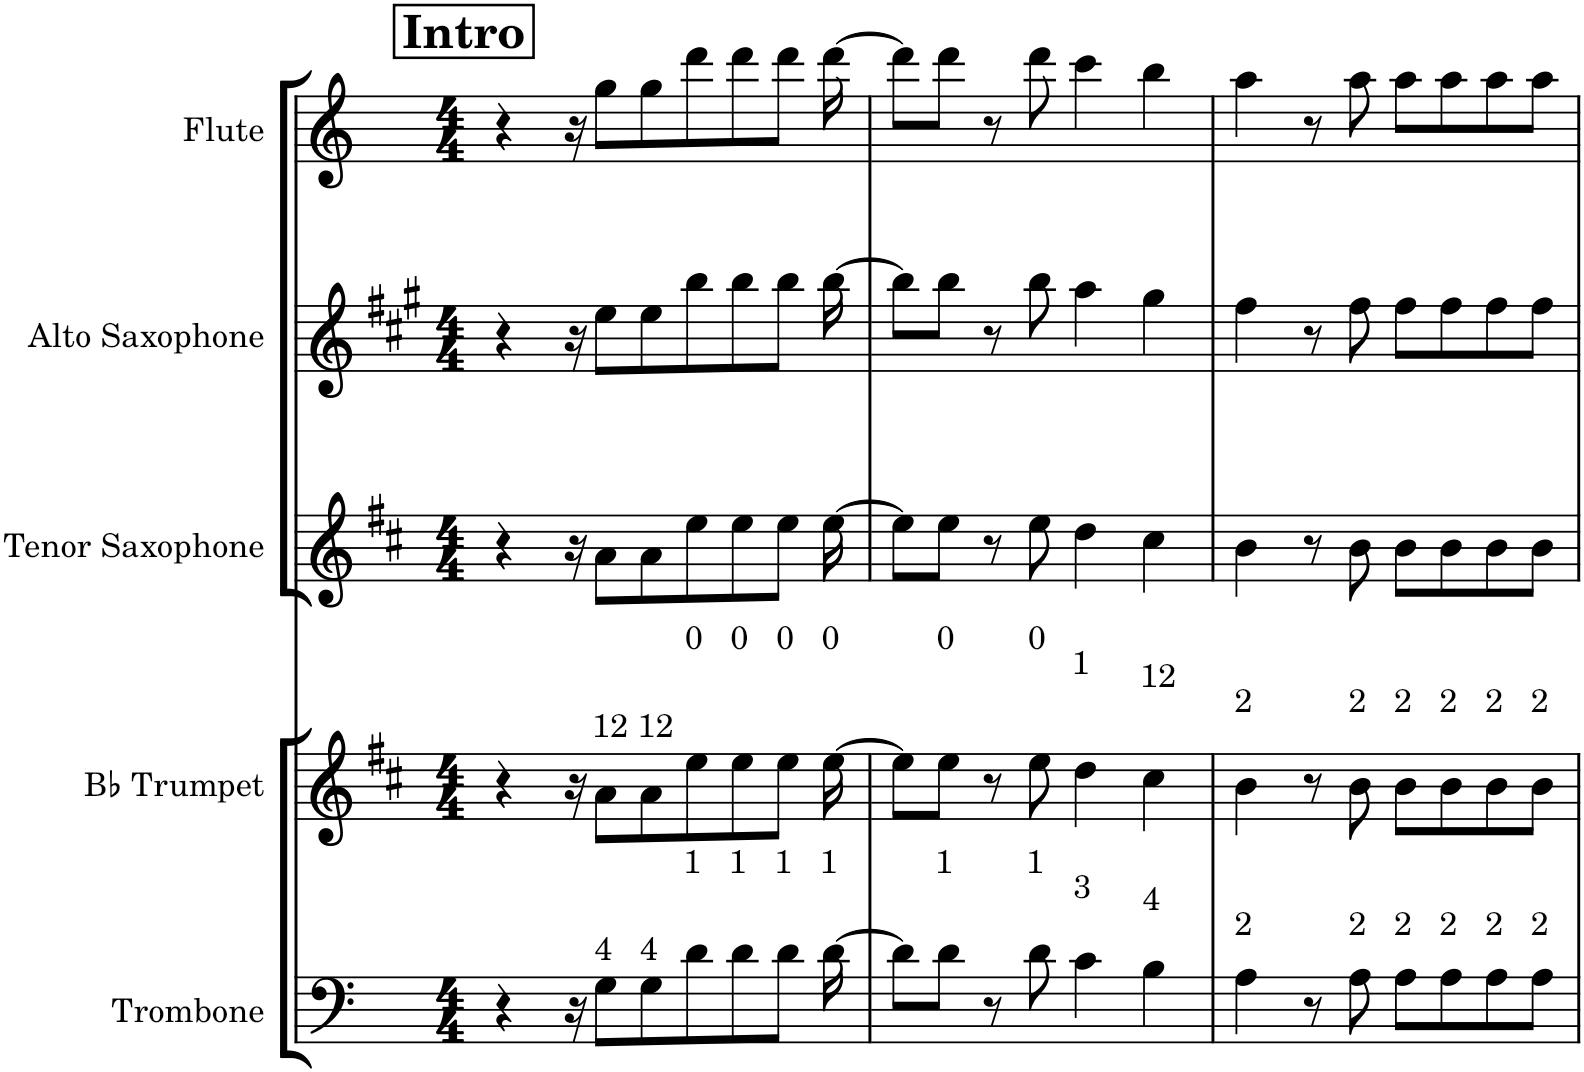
**kern	**kern	**kern	**kern	**kern
*part5	*part4	*part3	*part2	*part1
*staff5	*staff4	*staff3	*staff2	*staff1
*I"Trombone	*I"Bb Trumpet	*I"Tenor Saxophone	*I"Alto Saxophone	*I"Flute
*I'Tbn.	*I'Bb Tpt.	*I'T. Sax.	*I'A. Sax.	*I'Fl.
*clefF4	*clefG2	*clefG2	*clefG2	*clefG2
*	*Trd1c2	*Trd8c14	*Trd5c9	*
*k[]	*k[f#c#]	*k[f#c#]	*k[f#c#g#]	*k[]
*M4/4	*M4/4	*M4/4	*M4/4	*M4/4
!!LO:REH:place=s1:a:B:cj:fs=14:t=Intro
=1	=1	=1	=1	=1
4r	4r	4r	4r	4r
16r	16r	16r	16r	16r
!	!LO:TX:a:t=12	!	!	!
!LO:TX:a:t=4	!	!	!	!
8G\L	8a\L	8a\L	8ee\L	8gg\L
!	!LO:TX:a:t=12	!	!	!
!LO:TX:a:t=4	!	!	!	!
8G\	8a\	8a\	8ee\	8gg\
!	!LO:TX:a:t=0	!	!	!
!LO:TX:a:t=1	!	!	!	!
8d\	8ee\	8ee\	8bb\	8ddd\
!	!LO:TX:a:t=0	!	!	!
!LO:TX:a:t=1	!	!	!	!
8d\	8ee\	8ee\	8bb\	8ddd\
!	!LO:TX:a:t=0	!	!	!
!LO:TX:a:t=1	!	!	!	!
8d\J	8ee\J	8ee\J	8bb\J	8ddd\J
!	!LO:TX:a:t=0	!	!	!
!LO:TX:a:t=1	!	!	!	!
[16d\	[16ee\	[16ee\	[16bb\	[16ddd\
=2	=2	=2	=2	=2
8d\L]	8ee\L]	8ee\L]	8bb\L]	8ddd\L]
!	!LO:TX:a:t=0	!	!	!
!LO:TX:a:t=1	!	!	!	!
8d\J	8ee\J	8ee\J	8bb\J	8ddd\J
8r	8r	8r	8r	8r
!	!LO:TX:a:t=0	!	!	!
!LO:TX:a:t=1	!	!	!	!
8d\	8ee\	8ee\	8bb\	8ddd\
!	!LO:TX:a:t=1	!	!	!
!LO:TX:a:t=3	!	!	!	!
4c\	4dd\	4dd\	4aa\	4ccc\
!	!LO:TX:a:t=12	!	!	!
!LO:TX:a:t=4	!	!	!	!
4B\	4cc#\	4cc#\	4gg#\	4bb\
=3	=3	=3	=3	=3
!	!LO:TX:a:t=2	!	!	!
!LO:TX:a:t=2	!	!	!	!
4A\	4b\	4b\	4ff#\	4aa\
8r	8r	8r	8r	8r
!	!LO:TX:a:t=2	!	!	!
!LO:TX:a:t=2	!	!	!	!
8A\	8b\	8b\	8ff#\	8aa\
!	!LO:TX:a:t=2	!	!	!
!LO:TX:a:t=2	!	!	!	!
8A\L	8b\L	8b\L	8ff#\L	8aa\L
!	!LO:TX:a:t=2	!	!	!
!LO:TX:a:t=2	!	!	!	!
8A\	8b\	8b\	8ff#\	8aa\
!	!LO:TX:a:t=2	!	!	!
!LO:TX:a:t=2	!	!	!	!
8A\	8b\	8b\	8ff#\	8aa\
!	!LO:TX:a:t=2	!	!	!
!LO:TX:a:t=2	!	!	!	!
8A\J	8b\J	8b\J	8ff#\J	8aa\J
=	=	=	=	=
*-	*-	*-	*-	*-
